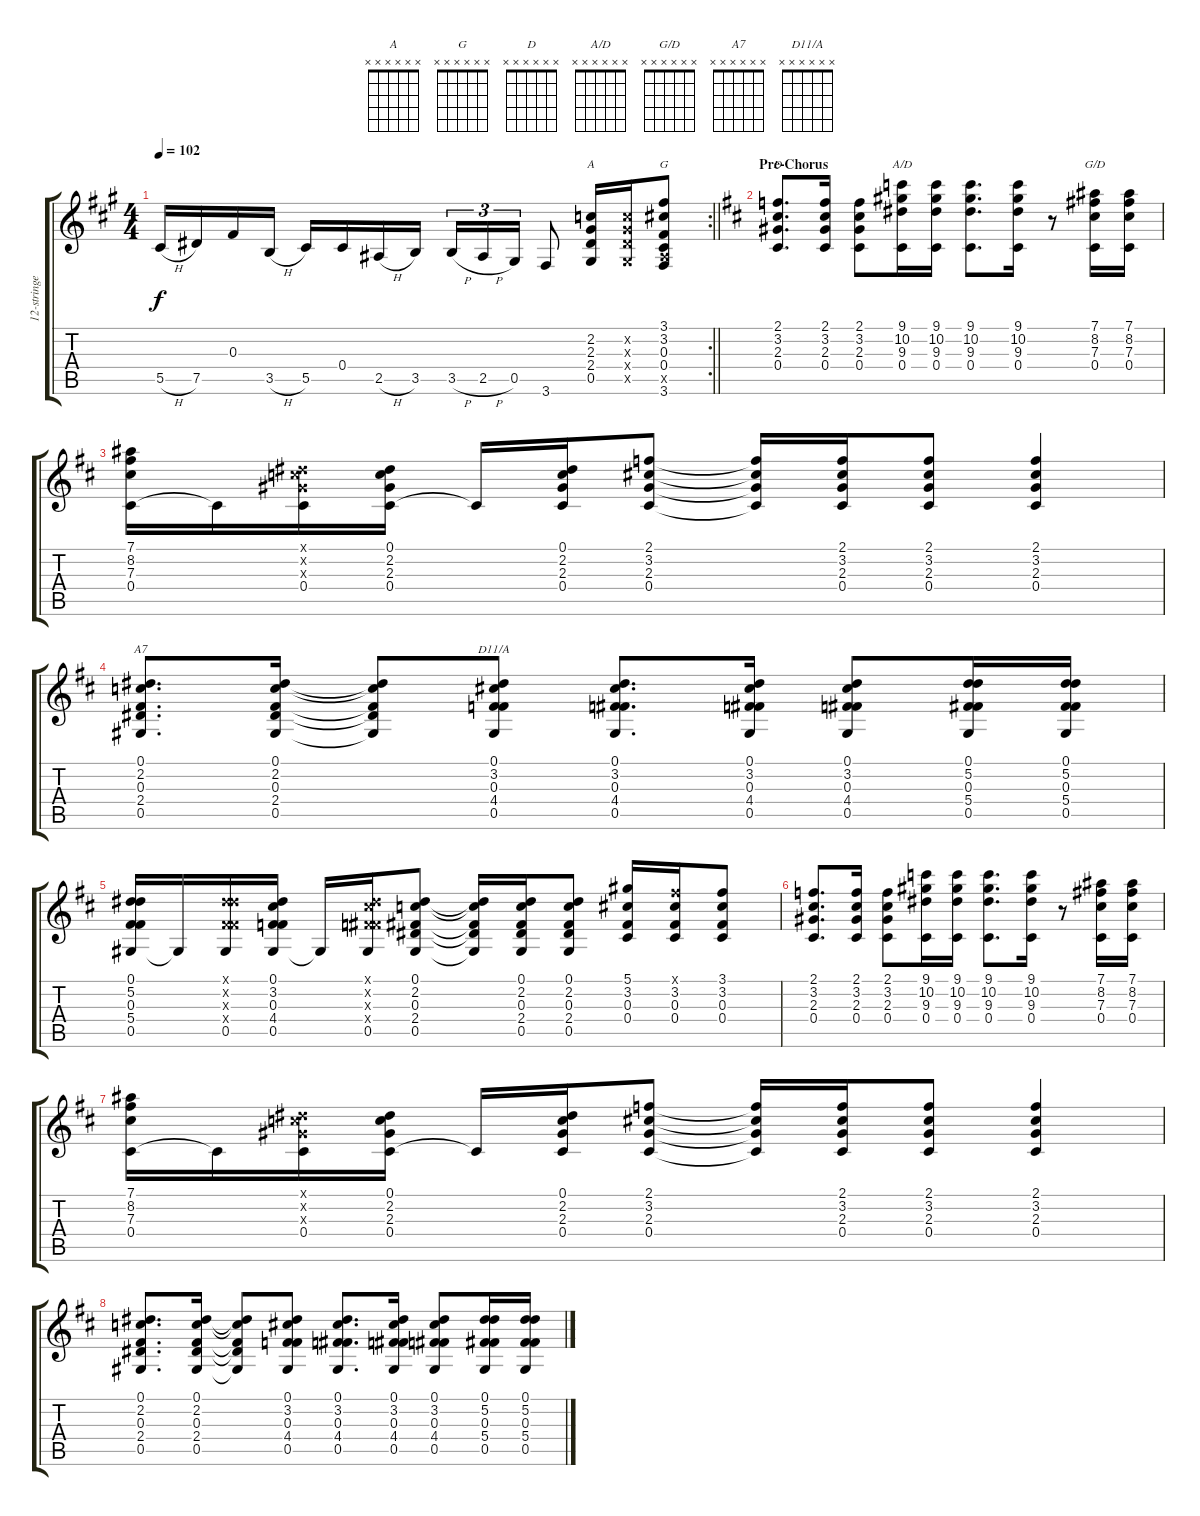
\track ("12-stringed Acoustic" "12-stringe") {instrument acousticguitarsteel}
\staff {score tabs}
\tuning (Eb4 Bb3 Gb3 Db3 Ab2 Eb2) {hide}
\chord ("A" x x x x x x)
\chord ("G" x x x x x x)
\chord ("D" x x x x x x)
\chord ("A/D" x x x x x x)
\chord ("G/D" x x x x x x)
\chord ("A7" x x x x x x)
\chord ("D11/A" x x x x x x)
\rc 2
\ts (4 4)
\tempo 102
\clef g2
\barLineRight lightlight
\ks a
5.5{h}.16{dy f} 7.5.16 0.3.16 3.5{h}.16 5.5.16 0.4.16 2.5{h}.16 3.5.16 3.5{h}.16{tu (3 2)} 2.5{h}.16{tu (3 2)} 0.5.16{tu (3 2)} 3.6.8 (2.2 2.3 2.4 0.5).16{ch "A"} (2.2{x} 2.3{x} 2.4{x} 0.5{x}).16 (3.1 3.2 0.3 0.4 2.5{x} 3.6).8{ch "G"} |
\section ("" "Pre-Chorus")
\ks d
(2.1 3.2 2.3 0.4).8{d ch "D"} (2.1 3.2 2.3 0.4).16 (2.1 3.2 2.3 0.4).8 (9.1 10.2 9.3 0.4).16{ch "A/D"} (9.1 10.2 9.3 0.4).16 (9.1 10.2 9.3 0.4).8{d} (9.1 10.2 9.3 0.4).16 r.8 (7.1 8.2 7.3 0.4).16{ch "G/D"} (7.1 8.2 7.3 0.4).16 |
(7.1 8.2 7.3 0.4).16 0.4{t}.16 (0.1{x} 2.2{x} 2.3{x} 0.4).16 (0.1 2.2 2.3 0.4).16 0.4{t}.16 (0.1 2.2 2.3 0.4).16 (2.1 3.2 2.3 0.4).8 (2.1{t} 3.2{t} 2.3{t} 0.4{t}).16 (2.1 3.2 2.3 0.4).16 (2.1 3.2 2.3 0.4).8 (2.1 3.2 2.3 0.4).4 |
(0.1 2.2 0.3 2.4 0.5).8{d ch "A7"} (0.1 2.2 0.3 2.4 0.5).16 (0.1{t} 2.2{t} 0.3{t} 2.4{t} 0.5{t}).8 (0.1 3.2 0.3 4.4 0.5).8{ch "D11/A"} (0.1 3.2 0.3 4.4 0.5).8{d} (0.1 3.2 0.3 4.4 0.5).16 (0.1 3.2 0.3 4.4 0.5).8 (0.1 5.2 0.3 5.4 0.5).16 (0.1 5.2 0.3 5.4 0.5).16 |
(0.1 5.2 0.3 5.4 0.5).16 0.5{t}.16 (0.1{x} 5.2{x} 0.3{x} 5.4{x} 0.5).16 (0.1 3.2 0.3 4.4 0.5).16 0.5{t}.16 (0.1{x} 3.2{x} 0.3{x} 4.4{x} 0.5).16 (0.1 2.2 0.3 2.4 0.5).8 (0.1{t} 2.2{t} 0.3{t} 2.4{t} 0.5{t}).16 (0.1 2.2 0.3 2.4 0.5).16 (0.1 2.2 0.3 2.4 0.5).8 (5.1 3.2 0.3 0.4).16 (3.1{x} 3.2 0.3 0.4).16 (3.1 3.2 0.3 0.4).8 |
(2.1 3.2 2.3 0.4).8{d} (2.1 3.2 2.3 0.4).16 (2.1 3.2 2.3 0.4).8 (9.1 10.2 9.3 0.4).16 (9.1 10.2 9.3 0.4).16 (9.1 10.2 9.3 0.4).8{d} (9.1 10.2 9.3 0.4).16 r.8 (7.1 8.2 7.3 0.4).16 (7.1 8.2 7.3 0.4).16 |
(7.1 8.2 7.3 0.4).16 0.4{t}.16 (0.1{x} 2.2{x} 2.3{x} 0.4).16 (0.1 2.2 2.3 0.4).16 0.4{t}.16 (0.1 2.2 2.3 0.4).16 (2.1 3.2 2.3 0.4).8 (2.1{t} 3.2{t} 2.3{t} 0.4{t}).16 (2.1 3.2 2.3 0.4).16 (2.1 3.2 2.3 0.4).8 (2.1 3.2 2.3 0.4).4 |
(0.1 2.2 0.3 2.4 0.5).8{d} (0.1 2.2 0.3 2.4 0.5).16 (0.1{t} 2.2{t} 0.3{t} 2.4{t} 0.5{t}).8 (0.1 3.2 0.3 4.4 0.5).8 (0.1 3.2 0.3 4.4 0.5).8{d} (0.1 3.2 0.3 4.4 0.5).16 (0.1 3.2 0.3 4.4 0.5).8 (0.1 5.2 0.3 5.4 0.5).16 (0.1 5.2 0.3 5.4 0.5).16
